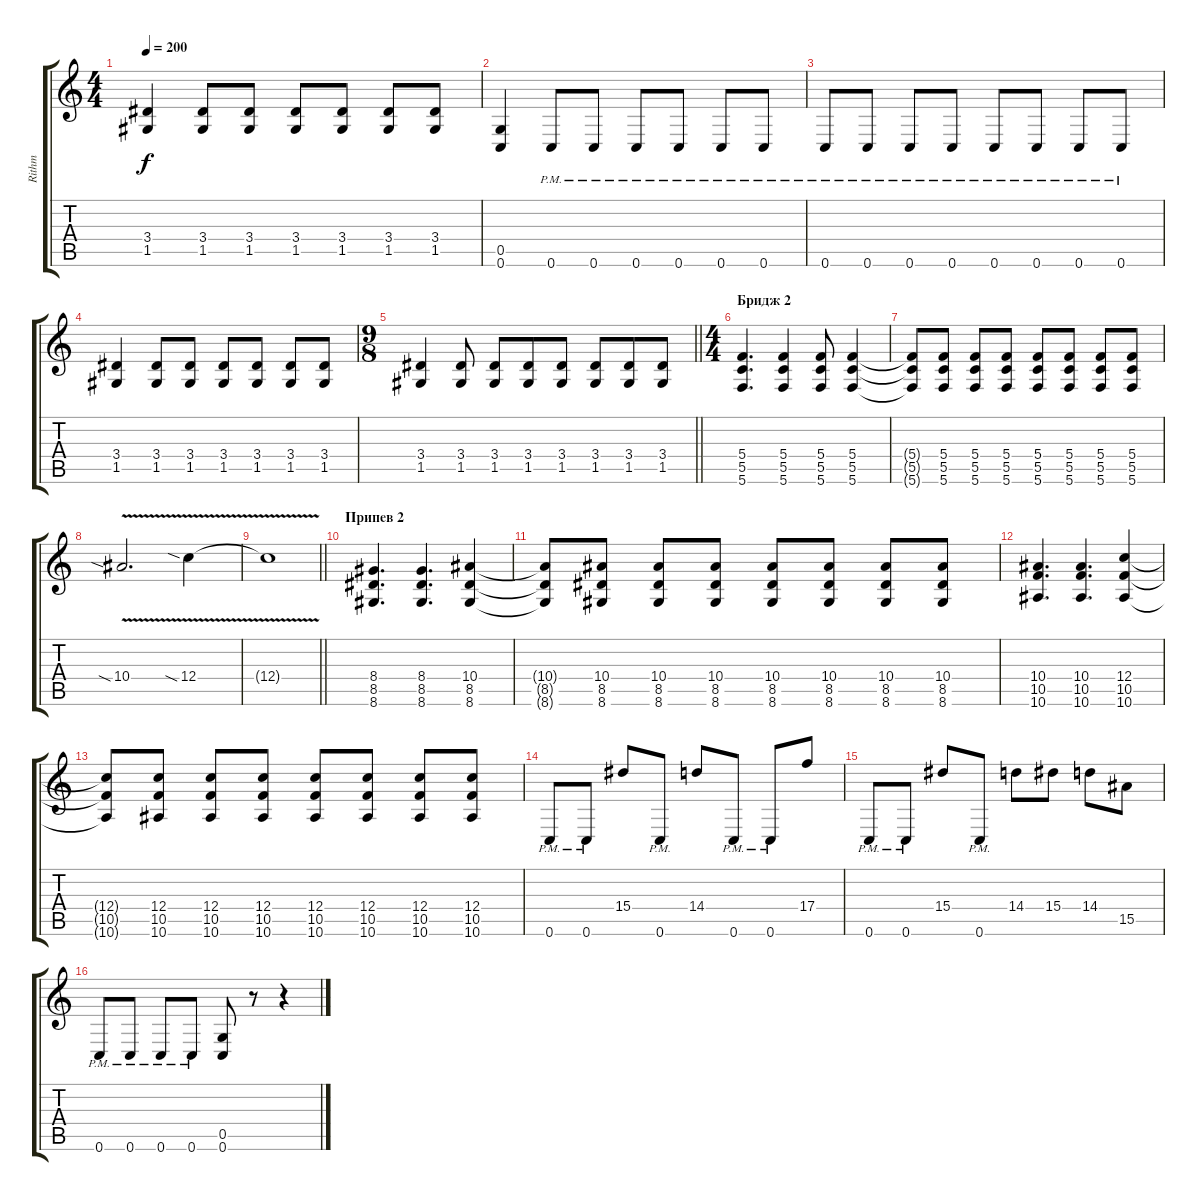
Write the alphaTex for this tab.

\track ("Rithm" "Rithm") {instrument distortionguitar}
\staff {score tabs}
\tuning (D4 A3 F3 C3 G2 C2) {hide}
\ts (4 4)
\tempo 200
\clef g2
\ks c
(3.4 1.5).4{dy f} (3.4 1.5).8 (3.4 1.5).8 (3.4 1.5).8 (3.4 1.5).8 (3.4 1.5).8 (3.4 1.5).8 |
(0.5 0.6).4 0.6{pm}.8 0.6{pm}.8 0.6{pm}.8 0.6{pm}.8 0.6{pm}.8 0.6{pm}.8 |
0.6{pm}.8 0.6{pm}.8 0.6{pm}.8 0.6{pm}.8 0.6{pm}.8 0.6{pm}.8 0.6{pm}.8 0.6{pm}.8 |
(3.4 1.5).4 (3.4 1.5).8 (3.4 1.5).8 (3.4 1.5).8 (3.4 1.5).8 (3.4 1.5).8 (3.4 1.5).8 |
\ts (9 8)
\barLineRight lightlight
(3.4 1.5).4 (3.4 1.5).8 (3.4 1.5).8 (3.4 1.5).8 (3.4 1.5).8 (3.4 1.5).8 (3.4 1.5).8 (3.4 1.5).8 |
\ts (4 4)
\section ("" "Бридж 2")
(5.4 5.5 5.6).4{d} (5.4 5.5 5.6).4 (5.4 5.5 5.6).8 (5.4 5.5 5.6).4 |
(5.4{t} 5.5{t} 5.6{t}).8 (5.4 5.5 5.6).8 (5.4 5.5 5.6).8 (5.4 5.5 5.6).8 (5.4 5.5 5.6).8 (5.4 5.5 5.6).8 (5.4 5.5 5.6).8 (5.4 5.5 5.6).8 |
10.4{v sia}.2{d} 12.4{v sia}.4 |
\barLineRight lightlight
12.4{t}.1 |
\section ("" "Припев 2")
(8.4 8.5 8.6).4{d} (8.4 8.5 8.6).4{d} (10.4 8.5 8.6).4 |
(10.4{t} 8.5{t} 8.6{t}).8 (10.4 8.5 8.6).8 (10.4 8.5 8.6).8 (10.4 8.5 8.6).8 (10.4 8.5 8.6).8 (10.4 8.5 8.6).8 (10.4 8.5 8.6).8 (10.4 8.5 8.6).8 |
(10.4 10.5 10.6).4{d} (10.4 10.5 10.6).4{d} (12.4 10.5 10.6).4 |
(12.4{t} 10.5{t} 10.6{t}).8 (12.4 10.5 10.6).8 (12.4 10.5 10.6).8 (12.4 10.5 10.6).8 (12.4 10.5 10.6).8 (12.4 10.5 10.6).8 (12.4 10.5 10.6).8 (12.4 10.5 10.6).8 |
0.6{pm}.8 0.6{pm}.8 15.4.8 0.6{pm}.8 14.4.8 0.6{pm}.8 0.6{pm}.8 17.4.8 |
0.6{pm}.8 0.6{pm}.8 15.4.8 0.6{pm}.8 14.4.8 15.4.8 14.4.8 15.5.8 |
0.6{pm}.8 0.6{pm}.8 0.6{pm}.8 0.6{pm}.8 (0.5 0.6).8 r.8 r.4
